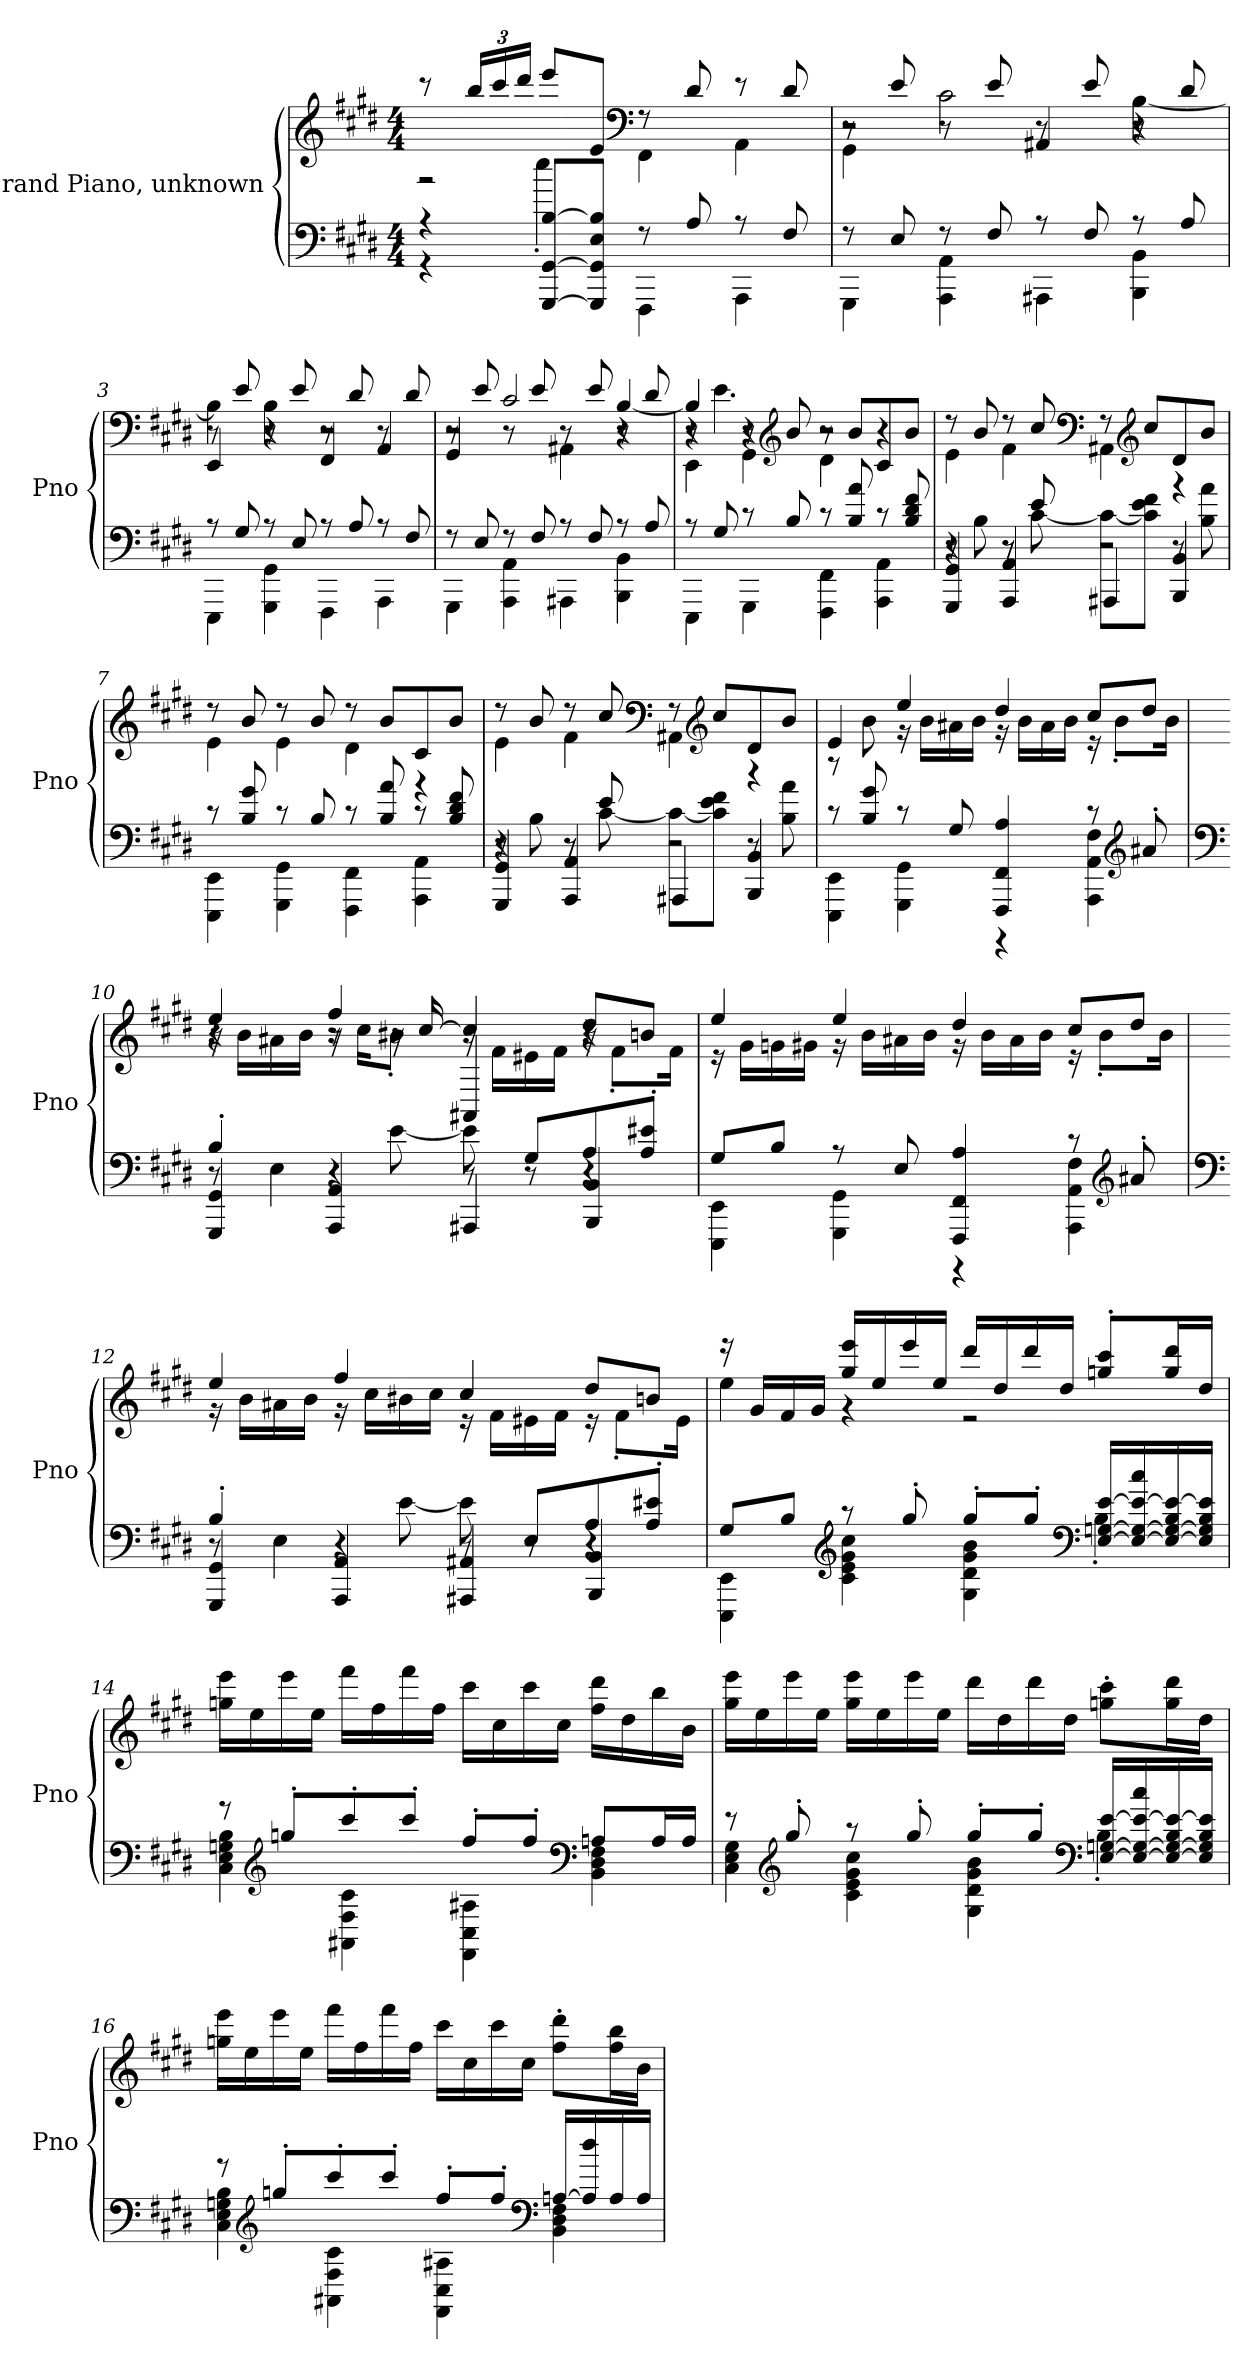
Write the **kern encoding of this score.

**kern	**kern
*part1	*part1
*staff2	*staff1
*I"Grand Piano, unknown	*
*I'Pno	*
*clefF4	*clefG2
*k[f#c#g#d#]	*k[f#c#g#d#]
*M4/4	*M4/4
*MM120	*MM120
=1	=1
*^	*^
4r	4r	8r	2r
*	*	*Xbrackettup	*
.	.	24bb/LL	.
.	.	24ccc#/	.
.	.	24ddd#/JJ	.
[8GGG#/ [8GG#/ [8B/L	4ee'\	8eee/L	.
8GGG#/] 8GG#/] 8E/ 8B/]J	.	8e/J	.
*	*	*clefF4	*
8r	4FFF#\	8r	4FF#\
8A/	.	8d#/	.
8r	4AAA\	8r	4AA\
8F#/	.	8d#/	.
=2	=2	=2	=2
*	*	*	*^
8r	4GGG#\	8r	4GG#\	2r
8E/	.	8e/	.	.
8r	4AAA\ 4AA\	8r	2c#\	.
8F#/	.	8e/	.	.
8r	4AAA#X\	8r	.	4AA#X/
8F#/	.	8e/	.	.
8r	4BBB\ 4BB\	8r	[4B\	4r
8A/	.	8d#/	.	.
=3	=3	=3	=3	=3
8r	4EEE\	8r	4B\]	4EE/
8G#/	.	8e/	.	.
8r	4GGG#\ 4GG#\	8r	4B\	4r
8E/	.	8e/	.	.
8r	4FFF#\	8r	2r	4FF#/
8A/	.	8d#/	.	.
8r	4AAA\	8r	.	4AA/
8F#/	.	8d#/	.	.
!!LO:LB:g=z	!!	!!
=4	=4	=4	=4	=4
8r	4GGG#\	8r	4GG#/	2r
8E/	.	8e/	.	.
8r	4AAA\ 4AA\	8r	2c#/	.
8F#/	.	8e/	.	.
8r	4AAA#X\	8r	.	4AA#X\
8F#/	.	8e/	.	.
8r	4BBB\ 4BB\	8r	[4B/	4r
8A/	.	8d#/	.	.
=5	=5	=5	=5	=5
*	*	*	*	*^
8r	4EEE\	4r	8r	4B/]	4EE\
8G#/	.	.	4.e\	.	.
8r	4GGG#\	8r	.	4r	4GG#\
*	*	*clefG2	*	*	*
8B/	.	8b/	.	.	.
8r	4FFF#\ 4FF#\	8r	4d#\	2r	2r
8B/ 8a/	.	8b/L	.	.	.
8r	4AAA\ 4AA\	8c#/	4r	.	.
8B/ 8d#/ 8f#/	.	8b/J	.	.	.
*	*	*	*v	*v	*v
=6	=6	=6	=6
*	*^	*	*
4r	8r	4GGG#/ 4GG#/	8r	4e\
.	8B\	.	8b/	.
8r	8r	4AAA/ 4AA/	8r	4f#\
8e/	[8c#\	.	8cc#/	.
*	*	*	*clefF4	*
2r	8c#\L_	4AAA#X/	8r	4AA#X\
*	*	*	*clefG2	*
.	8c#\] 8e\ 8f#\J	.	8cc#/L	.
.	8r	4BBB/ 4BB/	8d#/	4r
.	8B\ 8a\	.	8b/J	.
*	*v	*v	*	*
!!LO:LB:g=z	!!
=7	=7	=7	=7
8r	4EEE\ 4EE\	8r	4e\
8B/ 8g#/	.	8b/	.
8r	4GGG#\ 4GG#\	8r	4e\
8B/	.	8b/	.
8r	4FFF#\ 4FF#\	8r	4d#\
8B/ 8a/	.	8b/L	.
8r	4AAA\ 4AA\	8c#/	4r
8B/ 8d#/ 8f#/	.	8b/J	.
=8	=8	=8	=8
*	*^	*	*
4r	8r	4GGG#/ 4GG#/	8r	4e\
.	8B\	.	8b/	.
8r	8r	4AAA/ 4AA/	8r	4f#\
8e/	[8c#\	.	8cc#/	.
*	*	*	*clefF4	*
2r	8c#\L_	4AAA#X/	8r	4AA#X\
*	*	*	*clefG2	*
.	8c#\] 8e\ 8f#\J	.	8cc#/L	.
.	8r	4BBB/ 4BB/	8d#/	4r
.	8B\ 8a\	.	8b/J	.
*	*v	*v	*	*
=9	=9	=9	=9
8r	4EEE\ 4EE\	4e/	8r
8B/ 8g#/	.	.	8b\
8r	4GGG#\ 4GG#\	4ee/	16r
.	.	.	16b\LL
8G#/	.	.	16a#X\
.	.	.	16b\JJ
4FFF#/ 4FF#/ 4A/	4r	4dd#/	16r
.	.	.	16b\LL
.	.	.	16a#\
.	.	.	16b\JJ
8r	4AAA\ 4AA\ 4F#\	8cc#/L	16r
.	.	.	8b'\L
*clefG2	*	*	*
8a#X'/	.	8dd#/J	.
.	.	.	16b\Jk
*v	*v	*	*
*	*v	*v
!!LO:LB:g=z
=10	=10
*clefF4	*
*^	*^
*	*^	*	*^
4B'/	8r	4GGG#/ 4GG#/	4r	16r	4ee/
.	.	.	.	16b\LL	.
.	4E\	.	.	16a#X\	.
.	.	.	.	16b\JJ	.
4r	.	4AAA/ 4AA/	8r	16r	4ff#/
.	.	.	.	16cc#\KL	.
.	[8e\	.	16r	8b#X'\J	.
.	.	.	[16cc#/	.	.
8r	8e\]	4AAA#X/	4cc#/]	16r	4AA#X/
.	.	.	.	16f#\LL	.
8G#/L	8r	.	.	16e#X\	.
.	.	.	.	16f#\JJ	.
8A/	4r	4BBB/ 4BB/	8dd#/L	16r	4r
.	.	.	.	8f#'\L	.
8A/' 8e#X/'J	.	.	8bn/J	.	.
.	.	.	.	16f#\Jk	.
*	*v	*v	*	*	*
*	*	*	*v	*v
=11	=11	=11	=11
8G#/L	4EEE\ 4EE\	4ee/	16r
.	.	.	16g#\LL
8B/J	.	.	16gn\
.	.	.	16g#X\JJ
8r	4GGG#\ 4GG#\	4ee/	16r
.	.	.	16b\LL
8E/	.	.	16a#X\
.	.	.	16b\JJ
4FFF#/ 4FF#/ 4A/	4r	4dd#/	16r
.	.	.	16b\LL
.	.	.	16a#\
.	.	.	16b\JJ
8r	4AAA\ 4AA\ 4F#\	8cc#/L	16r
.	.	.	8b'\L
*clefG2	*	*	*
8a#X'/	.	8dd#/J	.
.	.	.	16b\Jk
*v	*v	*	*
!!LO:LB:g=z	!!
=12	=12	=12
*clefF4	*	*
*^	*	*
*	*^	*	*
4B'/	8r	4GGG#/ 4GG#/	4ee/	16r
.	.	.	.	16b\LL
.	4E\	.	.	16a#X\
.	.	.	.	16b\JJ
4r	.	4AAA/ 4AA/	4ff#/	16r
.	.	.	.	16cc#\LL
.	[8e\	.	.	16b#X\
.	.	.	.	16cc#\JJ
8r	8e\]	4AAA#X/ 4AA#X/	4cc#/	16r
.	.	.	.	16f#\LL
8E/L	8r	.	.	16e#X\
.	.	.	.	16f#\JJ
8A/	4r	4BBB/ 4BB/	8dd#/L	16r
.	.	.	.	8f#'\L
8A/' 8e#X/'J	.	.	8bn/J	.
.	.	.	.	16e#\Jk
*	*v	*v	*	*
=13	=13	=13	=13
8G#/L	4EEE\ 4EE\	16r	4ee\
.	.	16g#/LL	.
8B/J	.	16f#/	.
.	.	16g#/JJ	.
*clefG2	*	*	*
8r	4c#\ 4e\ 4g#\ 4cc#\	16gg#/ 16eee/LL	4r
.	.	16ee/	.
8gg#'/	.	16eee/	.
.	.	16ee/JJ	.
8gg#'/L	4G#\ 4d#\ 4g#\ 4b\	16ddd#/LL	2r
.	.	16dd#/	.
8gg#'/J	.	16ddd#/	.
.	.	16dd#/JJ	.
*clefF4	*	*	*
[16E/ [16Gn/ [16e/LL	4B'\	8ggn/' 8ccc#/'L	.
16E/_ 16G/_ 16e/_ 16cc#/	.	.	.
16E/_ 16G/_ 16B/ 16e/_	.	16gg/ 16ddd#/L	.
16E/] 16G/] 16B/ 16e/]JJ	.	16dd#/JJ	.
*	*	*v	*v
!!LO:PB:g=z
=14	=14	=14
8r	4C#\ 4E\ 4Gn\ 4B\	16ggn\ 16eee\LL
.	.	16ee\
*clefG2	*	*
8ggn'/L	.	16eee\
.	.	16ee\JJ
8ccc#'/	4AA#X\ 4F#\ 4c#\	16fff#\LL
.	.	16ff#\
8ccc#'/J	.	16fff#\
.	.	16ff#\JJ
8ff#'/L	4FF#\ 4C#\ 4A#X\	16ccc#\LL
.	.	16cc#\
8ff#'/J	.	16ccc#\
.	.	16cc#\JJ
*clefF4	*	*
8An/L	4BB\ 4D#\ 4F#\	16ff#\ 16ddd#\LL
.	.	16dd#\
16A/L	.	16bb\
16A/JJ	.	16b\JJ
=15	=15	=15
8r	4C#\ 4E\ 4G#\	16gg#\ 16eee\LL
.	.	16ee\
*clefG2	*	*
8gg#'/	.	16eee\
.	.	16ee\JJ
8r	4c#\ 4e\ 4g#\ 4cc#\	16gg#\ 16eee\LL
.	.	16ee\
8gg#'/	.	16eee\
.	.	16ee\JJ
8gg#'/L	4G#\ 4d#\ 4g#\ 4b\	16ddd#\LL
.	.	16dd#\
8gg#'/J	.	16ddd#\
.	.	16dd#\JJ
*clefF4	*	*
[16E/ [16Gn/ [16e/LL	4B'\	8ggn\' 8ccc#\'L
16E/_ 16G/_ 16e/_ 16cc#/	.	.
16E/_ 16G/_ 16B/ 16e/_	.	16gg\ 16ddd#\L
16E/] 16G/] 16B/ 16e/]JJ	.	16dd#\JJ
!!LO:LB:g=z
=16	=16	=16
8r	4C#\ 4E\ 4Gn\ 4B\	16ggn\ 16eee\LL
.	.	16ee\
*clefG2	*	*
8ggn'/L	.	16eee\
.	.	16ee\JJ
8ccc#'/	4AA#X\ 4F#\ 4c#\	16fff#\LL
.	.	16ff#\
8ccc#'/J	.	16fff#\
.	.	16ff#\JJ
8ff#'/L	4FF#\ 4C#\ 4A#X\	16ccc#\LL
.	.	16cc#\
8ff#'/J	.	16ccc#\
.	.	16cc#\JJ
*clefF4	*	*
[16An/LL	4BB\ 4D#\ 4F#\	8ff#\' 8ddd#\'L
16A/] 16dd#/	.	.
16A/	.	16ff#\ 16bb\L
16A/JJ	.	16b\JJ
*v	*v	*
=	=
*-	*-
